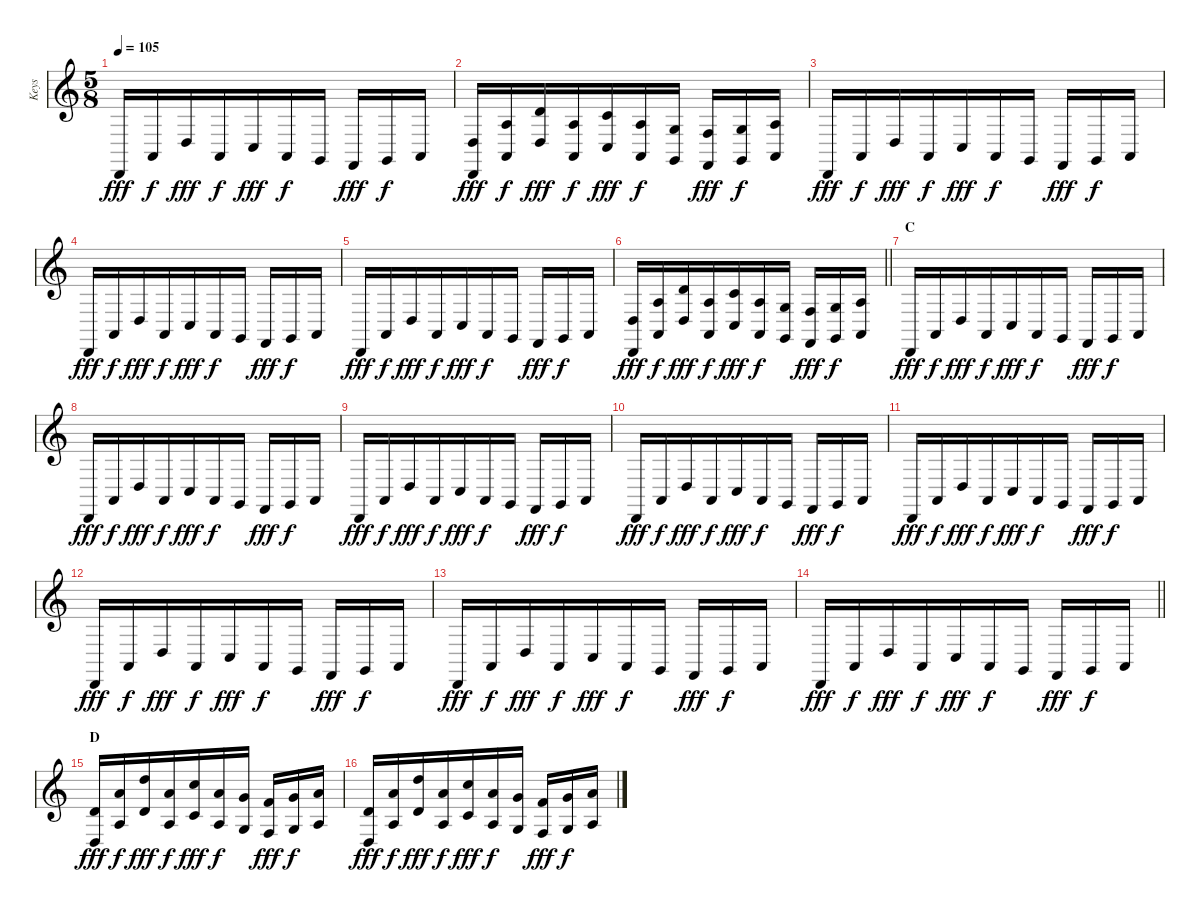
\track ("Keys" "Keys") {instrument acousticgrandpiano}
\staff {score}
\tuning (D4 A3 F3 C3 G2 D2) {hide}
\ts (5 8)
\tempo 105
\clef g2
\ks aminor
0.6.16{dy fff} 2.5.16{dy f beam merge} 2.4.16{dy fff} 2.5.16{dy f} 5.5.16{dy fff} 2.5.16{dy f beam merge} 5.6.16{beam split} 3.6.16{dy fff beam merge} 5.6.16{dy f} 7.6.16 |
(2.4 0.6).16{dy fff} (4.3 2.5).16{dy f beam merge} (5.2 2.4).16{dy fff} (4.3 2.5).16{dy f} (7.3 5.5).16{dy fff} (4.3 2.5).16{dy f beam merge} (7.4 5.6).16{beam split} (5.4 3.6).16{dy fff beam merge} (7.4 5.6).16{dy f} (9.4 7.6).16 |
0.6.16{dy fff} 2.5.16{dy f beam merge} 2.4.16{dy fff} 2.5.16{dy f} 5.5.16{dy fff} 2.5.16{dy f beam merge} 5.6.16{beam split} 3.6.16{dy fff beam merge} 5.6.16{dy f} 7.6.16 |
0.6.16{dy fff} 2.5.16{dy f beam merge} 2.4.16{dy fff} 2.5.16{dy f} 5.5.16{dy fff} 2.5.16{dy f beam merge} 5.6.16{beam split} 3.6.16{dy fff beam merge} 5.6.16{dy f} 7.6.16 |
0.6.16{dy fff} 2.5.16{dy f beam merge} 2.4.16{dy fff} 2.5.16{dy f} 5.5.16{dy fff} 2.5.16{dy f beam merge} 5.6.16{beam split} 3.6.16{dy fff beam merge} 5.6.16{dy f} 7.6.16 |
\barLineRight lightlight
(2.4 0.6).16{dy fff} (4.3 2.5).16{dy f beam merge} (5.2 2.4).16{dy fff} (4.3 2.5).16{dy f} (7.3 5.5).16{dy fff} (4.3 2.5).16{dy f beam merge} (7.4 5.6).16{beam split} (5.4 3.6).16{dy fff beam merge} (7.4 5.6).16{dy f} (9.4 7.6).16 |
\section ("" "C")
0.6.16{dy fff} 2.5.16{dy f beam merge} 2.4.16{dy fff} 2.5.16{dy f} 5.5.16{dy fff} 2.5.16{dy f beam merge} 5.6.16{beam split} 3.6.16{dy fff beam merge} 5.6.16{dy f} 7.6.16 |
0.6.16{dy fff} 2.5.16{dy f beam merge} 2.4.16{dy fff} 2.5.16{dy f} 5.5.16{dy fff} 2.5.16{dy f beam merge} 5.6.16{beam split} 3.6.16{dy fff beam merge} 5.6.16{dy f} 7.6.16 |
0.6.16{dy fff} 2.5.16{dy f beam merge} 2.4.16{dy fff} 2.5.16{dy f} 5.5.16{dy fff} 2.5.16{dy f beam merge} 5.6.16{beam split} 3.6.16{dy fff beam merge} 5.6.16{dy f} 7.6.16 |
0.6.16{dy fff} 2.5.16{dy f beam merge} 2.4.16{dy fff} 2.5.16{dy f} 5.5.16{dy fff} 2.5.16{dy f beam merge} 5.6.16{beam split} 3.6.16{dy fff beam merge} 5.6.16{dy f} 7.6.16 |
0.6.16{dy fff} 2.5.16{dy f beam merge} 2.4.16{dy fff} 2.5.16{dy f} 5.5.16{dy fff} 2.5.16{dy f beam merge} 5.6.16{beam split} 3.6.16{dy fff beam merge} 5.6.16{dy f} 7.6.16 |
0.6.16{dy fff} 2.5.16{dy f beam merge} 2.4.16{dy fff} 2.5.16{dy f} 5.5.16{dy fff} 2.5.16{dy f beam merge} 5.6.16{beam split} 3.6.16{dy fff beam merge} 5.6.16{dy f} 7.6.16 |
0.6.16{dy fff} 2.5.16{dy f beam merge} 2.4.16{dy fff} 2.5.16{dy f} 5.5.16{dy fff} 2.5.16{dy f beam merge} 5.6.16{beam split} 3.6.16{dy fff beam merge} 5.6.16{dy f} 7.6.16 |
\barLineRight lightlight
0.6.16{dy fff} 2.5.16{dy f beam merge} 2.4.16{dy fff} 2.5.16{dy f} 5.5.16{dy fff} 2.5.16{dy f beam merge} 5.6.16{beam split} 3.6.16{dy fff beam merge} 5.6.16{dy f} 7.6.16 |
\section ("" "D")
(14.4 12.6).16{dy fff} (16.3 14.5).16{dy f beam merge} (17.2 14.4).16{dy fff} (16.3 14.5).16{dy f} (19.3 17.5).16{dy fff} (16.3 14.5).16{dy f beam merge} (19.4 17.6).16{beam split} (17.4 15.6).16{dy fff beam merge} (19.4 17.6).16{dy f} (21.4 19.6).16 |
(14.4 12.6).16{dy fff} (16.3 14.5).16{dy f beam merge} (17.2 14.4).16{dy fff} (16.3 14.5).16{dy f} (19.3 17.5).16{dy fff} (16.3 14.5).16{dy f beam merge} (19.4 17.6).16{beam split} (17.4 15.6).16{dy fff beam merge} (19.4 17.6).16{dy f} (21.4 19.6).16
